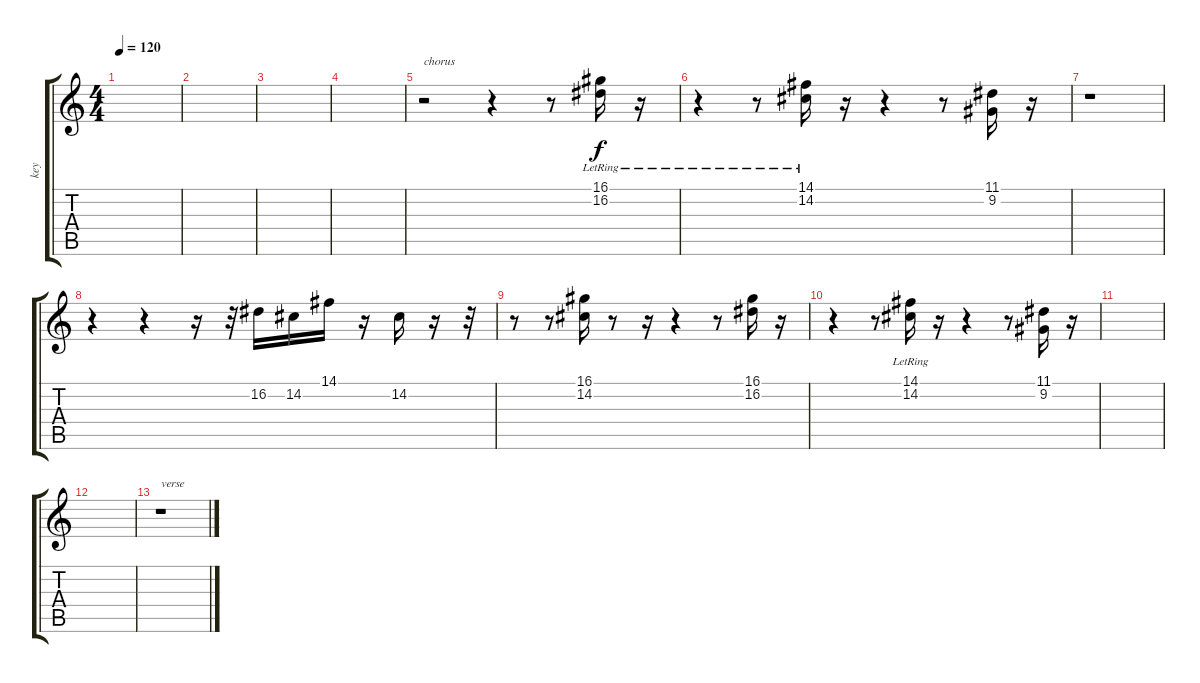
\track ("key" "key") {instrument stringensemble1}
\staff {score tabs}
\tuning (E4 B3 G3 D3 A2 E2) {hide}
\ts (4 4)
\tempo 120
\clef g2
\ks c
|
|
|
|
r.2{txt "chorus"} r.4 r.8 (16.1{lr} 16.2{lr}).16 r.16 |
r.4 r.8 (14.1{lr} 14.2{lr}).16 r.16 r.4 r.8 (11.1 9.2).16 r.16 |
r.1 |
r.4 r.4 r.16 r.32 16.2.16 14.2.16 14.1.16 r.16 14.2.16 r.16 r.32 |
r.8 r.8 (16.1 14.2).16 r.8 r.16 r.4 r.8 (16.1 16.2).16 r.16 |
r.4 r.8 (14.1{lr} 14.2{lr}).16 r.16 r.4 r.8 (11.1 9.2).16 r.16 |
|
|
r.1{txt "verse"}
